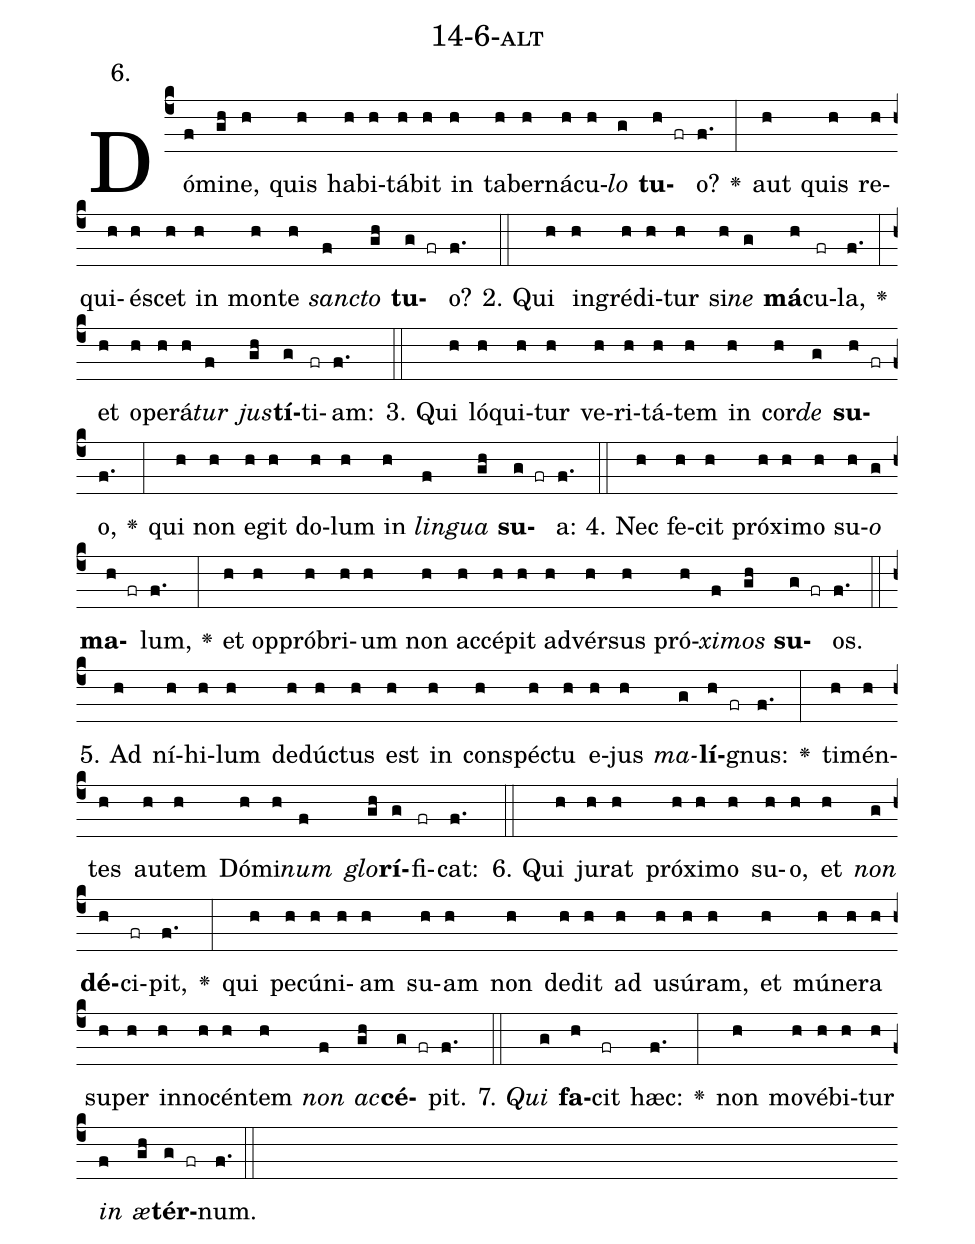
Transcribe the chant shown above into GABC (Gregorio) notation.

name: 14-6-alt;
annotation: 6.;
%%
(c4)Dó(f)mi(gh)ne,(h) quis(h) ha(h)bi(h)tá(h)bit(h) in(h) ta(h)ber(h)ná(h)cu(h)<i>lo</i>(g) <b>tu</b>(h fr)o?(f.) <v>\greheightstar</v>(:) aut(h) quis(h) re(h)qui(h)é(h)scet(h) in(h) mon(h)te(h) <i>sanc</i>(f)<i>to</i>(gh) <b>tu</b>(g fr)o?(f.) (::)
2. Qui(h) in(h)gré(h)di(h)tur(h) si(h)<i>ne</i>(g) <b>má</b>(h)cu(fr)la,(f.) <v>\greheightstar</v>(:) et(h) o(h)pe(h)rá(h)<i>tur</i>(f) <i>jus</i>(gh)<b>tí</b>(g)ti(fr)am:(f.) (::)
3. Qui(h) ló(h)qui(h)tur(h) ve(h)ri(h)tá(h)tem(h) in(h) cor(h)<i>de</i>(g) <b>su</b>(h fr)o,(f.) <v>\greheightstar</v>(:) qui(h) non(h) e(h)git(h) do(h)lum(h) in(h) <i>lin</i>(f)<i>gua</i>(gh) <b>su</b>(g fr)a:(f.) (::)
4. Nec(h) fe(h)cit(h) pró(h)xi(h)mo(h) su(h)<i>o</i>(g) <b>ma</b>(h fr)lum,(f.) <v>\greheightstar</v>(:) et(h) op(h)pró(h)bri(h)um(h) non(h) ac(h)cé(h)pit(h) ad(h)vér(h)sus(h) pró(h)<i>xi</i>(f)<i>mos</i>(gh) <b>su</b>(g fr)os.(f.) (::)
5. Ad(h) ní(h)hi(h)lum(h) de(h)dúc(h)tus(h) est(h) in(h) con(h)spéc(h)tu(h) e(h)jus(h) <i>ma</i>(g)<b>lí</b>(h fr)gnus:(f.) <v>\greheightstar</v>(:) ti(h)mén(h)tes(h) au(h)tem(h) Dó(h)mi(h)<i>num</i>(f) <i>glo</i>(gh)<b>rí</b>(g)fi(fr)cat:(f.) (::)
6. Qui(h) ju(h)rat(h) pró(h)xi(h)mo(h) su(h)o,(h) et(h) <i>non</i>(g) <b>dé</b>(h)ci(fr)pit,(f.) <v>\greheightstar</v>(:) qui(h) pe(h)cú(h)ni(h)am(h) su(h)am(h) non(h) de(h)dit(h) ad(h) u(h)sú(h)ram,(h) et(h) mú(h)ne(h)ra(h) su(h)per(h) in(h)no(h)cén(h)tem(h) <i>non</i>(f) <i>ac</i>(gh)<b>cé</b>(g fr)pit.(f.) (::)
7. <i>Qui</i>(g) <b>fa</b>(h)cit(fr) hæc:(f.) <v>\greheightstar</v>(:) non(h) mo(h)vé(h)bi(h)tur(h) <i>in</i>(f) <i>æ</i>(gh)<b>tér</b>(g fr)num.(f.) (::)
